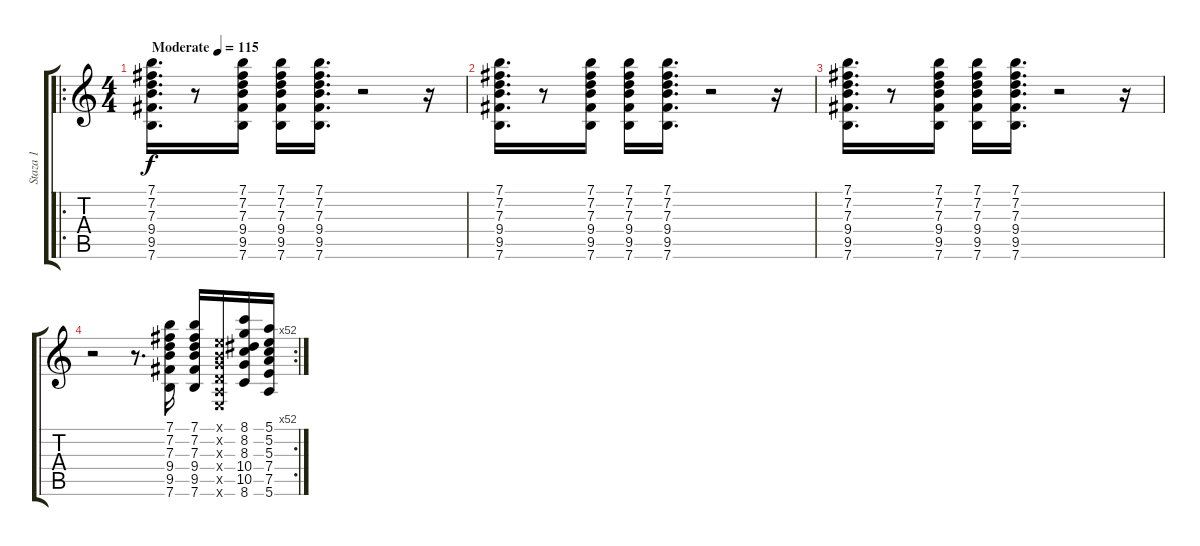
\track ("Staza 1" "Staza 1") {instrument acousticguitarnylon}
\staff {score tabs}
\tuning (E4 B3 G3 D3 A2 E2) {hide}
\ro
\ts (4 4)
\tempo (115 "Moderate")
\clef g2
\ks c
(7.1 7.2 7.3 9.4 9.5 7.6).16{d dy f instrument acousticguitarnylon} r.8 (7.1 7.2 7.3 9.4 9.5 7.6).16 (7.1 7.2 7.3 9.4 9.5 7.6).16 (7.1 7.2 7.3 9.4 9.5 7.6).16{d} r.2 r.16 |
(7.1 7.2 7.3 9.4 9.5 7.6).16{d} r.8 (7.1 7.2 7.3 9.4 9.5 7.6).16 (7.1 7.2 7.3 9.4 9.5 7.6).16 (7.1 7.2 7.3 9.4 9.5 7.6).16{d} r.2 r.16 |
(7.1 7.2 7.3 9.4 9.5 7.6).16{d} r.8 (7.1 7.2 7.3 9.4 9.5 7.6).16 (7.1 7.2 7.3 9.4 9.5 7.6).16 (7.1 7.2 7.3 9.4 9.5 7.6).16{d} r.2 r.16 |
\rc 52
r.2 r.8{d} (7.1 7.2 7.3 9.4 9.5 7.6).16 (7.1 7.2 7.3 9.4 9.5 7.6).16 (0.1{x} 0.2{x} 0.3{x} 0.4{x} 0.5{x} 0.6{x}).16 (8.1 8.2 8.3 10.4 10.5 8.6).16 (5.1 5.2 5.3 7.4 7.5 5.6).16
